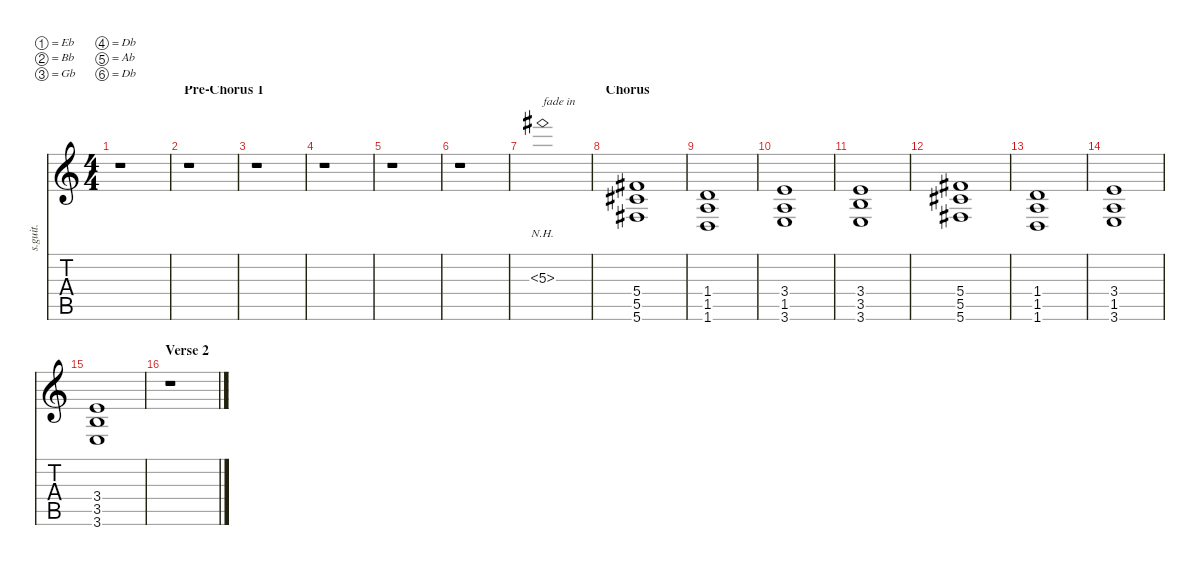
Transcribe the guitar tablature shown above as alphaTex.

\defaultSystemsLayout 4
\hideDynamics
\bracketExtendMode nobrackets
\track ("Brad Delson" "s.guit.") {instrument distortionguitar}
\staff {score tabs}
\tuning (Eb4 Bb3 Gb3 Db3 Ab2 Db2)
\ts (4 4)
\tempo (110 hide)
\clef g2
\ks c
r.1{dy f} |
\section ("" "Pre-Chorus 1")
r.1 |
r.1 |
r.1 |
r.1 |
r.1 |
5.3{nh}.1{txt "fade in"} |
\section ("" "Chorus")
(5.4{acc #} 5.5{acc #} 5.6{acc #}).1 |
(1.4 1.5 1.6).1 |
(3.4 1.5 3.6).1 |
(3.4 3.5 3.6).1 |
(5.4{acc #} 5.5{acc #} 5.6{acc #}).1 |
(1.4 1.5 1.6).1 |
(3.4 1.5 3.6).1 |
(3.4 3.5 3.6).1 |
\section ("" "Verse 2")
r.1
